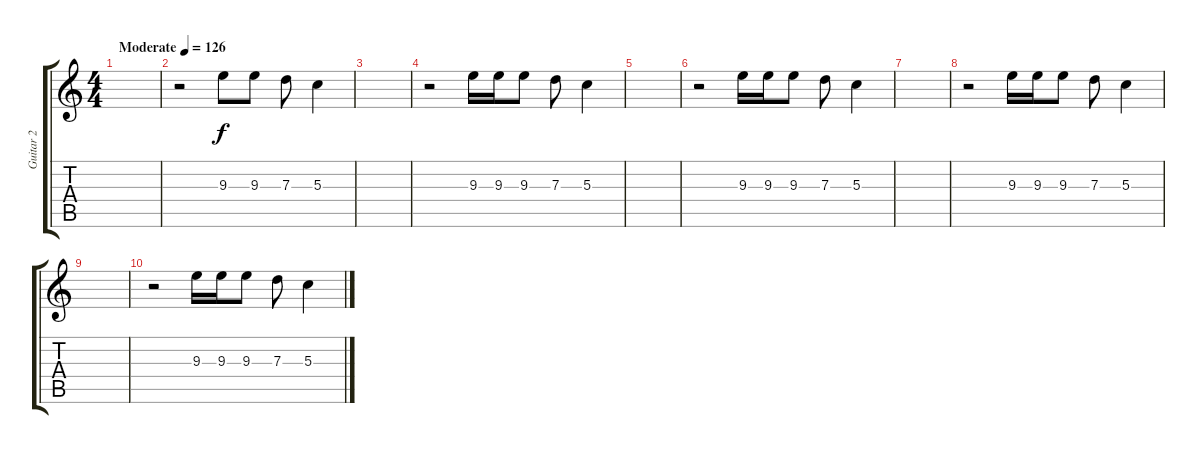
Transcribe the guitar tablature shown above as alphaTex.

\track ("Guitar 2" "Guitar 2") {instrument acousticguitarnylon}
\staff {score tabs}
\tuning (E4 B3 G3 D3 A2 E2) {hide}
\ts (4 4)
\tempo (126 "Moderate")
\clef g2
\ks c
|
r.2 9.3.8 9.3.8 7.3.8 5.3.4 |
|
r.2 9.3.16 9.3.16 9.3.8 7.3.8 5.3.4 |
|
r.2 9.3.16 9.3.16 9.3.8 7.3.8 5.3.4 |
|
r.2 9.3.16 9.3.16 9.3.8 7.3.8 5.3.4 |
|
r.2 9.3.16 9.3.16 9.3.8 7.3.8 5.3.4
